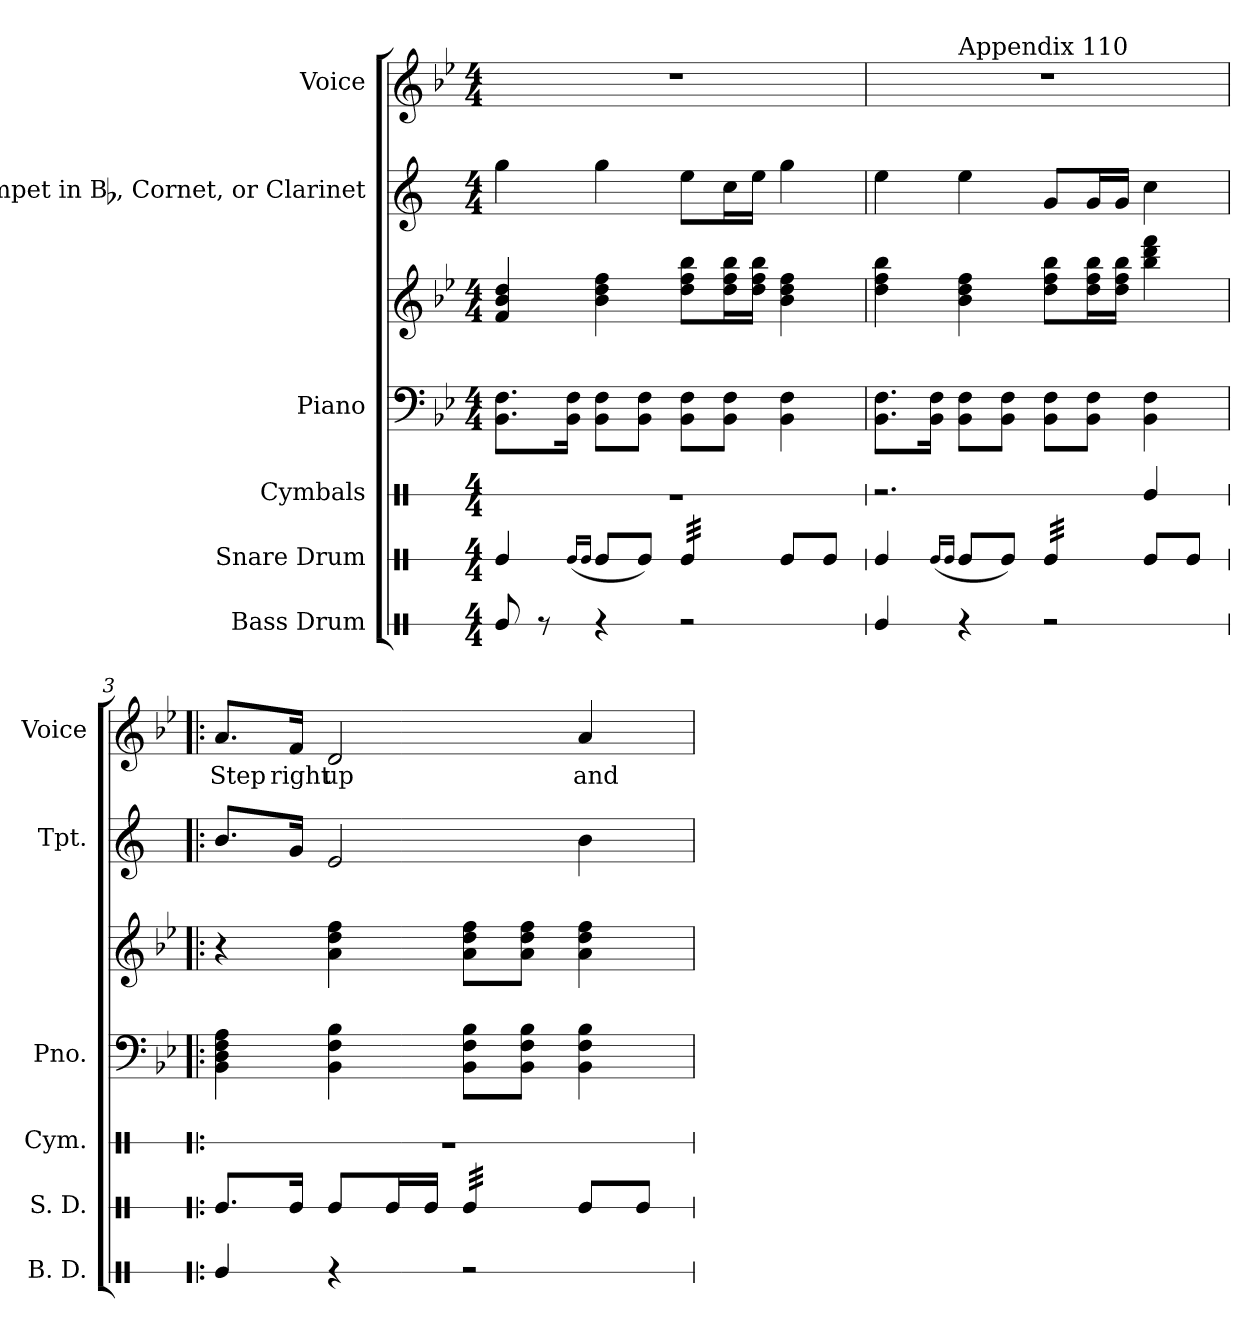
**kern	**kern	**kern	**kern	**kern	**kern	**kern	**text
*part6	*part5	*part4	*part3	*part3	*part2	*part1	*part1
*staff7	*staff6	*staff5	*staff4	*staff3	*staff2	*staff1	*staff1
*I"Bass Drum	*I"Snare Drum	*I"Cymbals	*I"Piano	*	*I"Trumpet in Bb, Cornet, or Clarinet	*I"Voice	*
*I'B. D.	*I'S. D.	*I'Cym.	*I'Pno.	*	*I'Tpt.	*I'Voice	*
!!LO:PB:g=z
*stria1	*stria1	*stria1	*	*	*	*	*
*clefX	*clefX	*clefX	*clefF4	*clefG2	*clefG2	*clefG2	*
*	*	*	*	*	*ITrd1c2	*	*
*k[]	*k[]	*k[]	*k[b-e-]	*k[b-e-]	*k[b-e-]	*k[b-e-]	*
*C:	*C:	*C:	*B-:	*B-:	*B-:	*B-:	*
*M4/4	*M4/4	*M4/4	*M4/4	*M4/4	*M4/4	*M4/4	*
*MM100	*MM100	*MM100	*MM100	*MM100	*MM100	*MM100	*
=1	=1	=1	=1	=1	=1	=1	=1
8Rei/	4Rei/	1r	8.BB-i\ 8.FiL	4fi/ 4b-i 4ddi	4ffi\	1r	.
8r	.	.	.	.	.	.	.
.	.	.	16BB-i\ 16FiJk	.	.	.	.
.	(16qRei/LL	.	.	.	.	.	.
.	16qRei/JJ	.	.	.	.	.	.
4r	8Rei/L	.	8BB-i\ 8FiL	4b-i\ 4ddi 4ffi	4ffi\	.	.
.	8Rei/J)	.	8BB-i\ 8FiJ	.	.	.	.
*	*tremolo	*	*	*	*	*	*
2r	32Rei/LLL	.	8BB-i\ 8FiL	8ddi\ 8ffi 8bb-iL	8ddi\L	.	.
.	32Rei/	.	.	.	.	.	.
.	32Rei/	.	.	.	.	.	.
.	32Rei/	.	.	.	.	.	.
.	32Rei/	.	8BB-i\ 8FiJ	16ddi\ 16ffi 16bb-iL	16b-i\L	.	.
.	32Rei/	.	.	.	.	.	.
.	32Rei/	.	.	16ddi\ 16ffi 16bb-iJJ	16ddi\JJ	.	.
.	32Rei/JJJ	.	.	.	.	.	.
*	*Xtremolo	*	*	*	*	*	*
.	8Rei/L	.	4BB-i\ 4Fi	4b-i\ 4ddi 4ffi	4ffi\	.	.
.	8Rei/J	.	.	.	.	.	.
=2	=2	=2	=2	=2	=2	=2	=2
*	*	*	*	*	*	*^	*
4Rei/	4Rei/	2.r	8.BB-i\ 8.FiL	4ddi\ 4ffi 4bb-i	4ddi\	1r	4ryy	.
.	.	.	16BB-i\ 16FiJk	.	.	.	.	.
.	(16qRei/LL	.	.	.	.	.	.	.
.	16qRei/JJ	.	.	.	.	.	.	.
!	!	!	!	!	!	!	!LO:TX:a:t=Appendix 110	!
4r	8Rei/L	.	8BB-i\ 8FiL	4b-i\ 4ddi 4ffi	4ddi\	.	2.ryy	.
.	8Rei/J)	.	8BB-i\ 8FiJ	.	.	.	.	.
*	*tremolo	*	*	*	*	*	*	*
2r	32Rei/LLL	.	8BB-i\ 8FiL	8ddi\ 8ffi 8bb-iL	8fi/L	.	.	.
.	32Rei/	.	.	.	.	.	.	.
.	32Rei/	.	.	.	.	.	.	.
.	32Rei/	.	.	.	.	.	.	.
.	32Rei/	.	8BB-i\ 8FiJ	16ddi\ 16ffi 16bb-iL	16fi/L	.	.	.
.	32Rei/	.	.	.	.	.	.	.
.	32Rei/	.	.	16ddi\ 16ffi 16bb-iJJ	16fi/JJ	.	.	.
.	32Rei/JJJ	.	.	.	.	.	.	.
*	*Xtremolo	*	*	*	*	*	*	*
.	8Rei/L	4Rei/	4BB-i\ 4Fi	4bb-i\ 4dddi 4fffi	4b-i\	.	.	.
.	8Rei/J	.	.	.	.	.	.	.
*	*	*	*	*	*	*v	*v	*
=3!|:	=3!|:	=3!|:	=3!|:	=3!|:	=3!|:	=3!|:	=3!|:
*	*	*	*	*	*	*^	*
!	!	!	!	!	!	!LO:TX:a:t=Chorus	!	!
!	!	!	!	!	!	!	!	!LO:LY:b:color=#000000
*	*	*	*	*	*	*v	*v	*
4Rei/	8.Rei/L	1r	4BB-i\ 4Di 4Fi 4Ai	4r	8.ai/L	8.ai/L	Step
!	!	!	!	!	!	!	!LO:LY:b:color=#000000
.	16Rei/Jk	.	.	.	16fi/Jk	16fi/Jk	right
!	!	!	!	!	!	!	!LO:LY:b:color=#000000
4r	8Rei/L	.	4BB-i\ 4Fi 4B-i	4ai\ 4ddi 4ffi	2di/	2di/	up
.	16Rei/L	.	.	.	.	.	.
.	16Rei/JJ	.	.	.	.	.	.
*	*tremolo	*	*	*	*	*	*
2r	32Rei/LLL	.	8BB-i\ 8Fi 8B-iL	8ai\ 8ddi 8ffiL	.	.	.
.	32Rei/	.	.	.	.	.	.
.	32Rei/	.	.	.	.	.	.
.	32Rei/	.	.	.	.	.	.
.	32Rei/	.	8BB-i\ 8Fi 8B-iJ	8ai\ 8ddi 8ffiJ	.	.	.
.	32Rei/	.	.	.	.	.	.
.	32Rei/	.	.	.	.	.	.
.	32Rei/JJJ	.	.	.	.	.	.
*	*Xtremolo	*	*	*	*	*	*
!	!	!	!	!	!	!	!LO:LY:b:color=#000000
.	8Rei/L	.	4BB-i\ 4Fi 4B-i	4ai\ 4ddi 4ffi	4ai\	4ai/	and
.	8Rei/J	.	.	.	.	.	.
=	=	=	=	=	=	=	=
*-	*-	*-	*-	*-	*-	*-	*-
